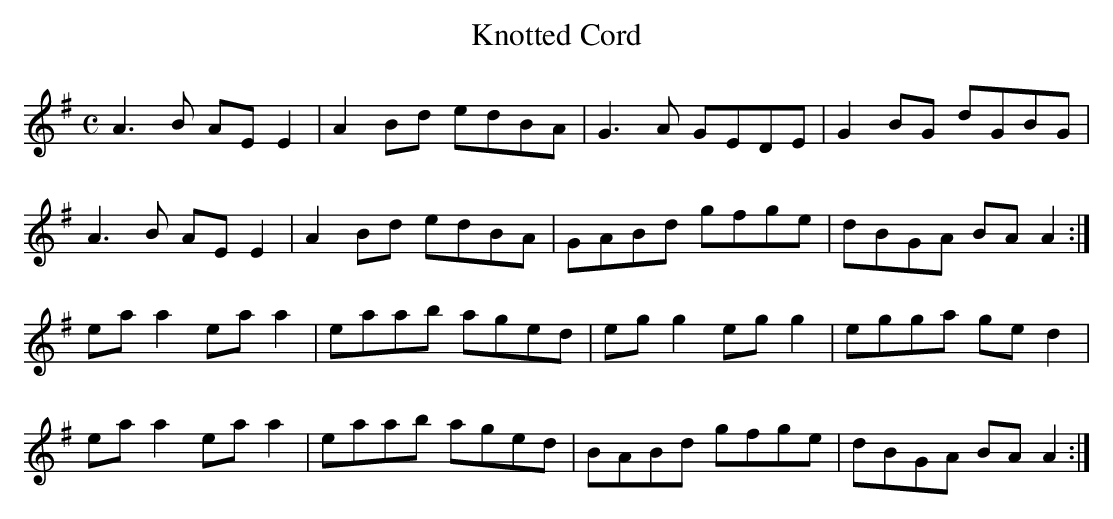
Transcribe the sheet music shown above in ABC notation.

X:1
T:Knotted Cord
M:C
L:1/8
K:A Dorian
A3B AEE2|A2Bd edBA|G3A GEDE|G2BG dGBG|!
A3B AEE2|A2Bd edBA|GABd gfge|dBGA BAA2:|!
eaa2 eaa2|eaab aged|egg2 egg2|egga ged2|!
eaa2 eaa2|eaab aged|BABd gfge|dBGA BAA2:|!
